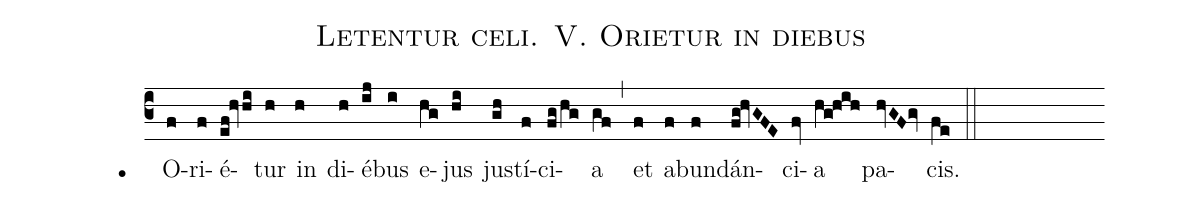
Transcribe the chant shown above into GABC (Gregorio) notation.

name: Letentur celi. V. Orietur in diebus;
%%
<sp>℣.</sp> O(f)ri(f)é(ef!hvhi)tur(h) in(h) di(h)é(ij)bus(i) e(hg)jus(hi) jus(gh)tí(f)ci(fg/hg)a(gf) (,)
et(f) a(f)bun(f)dán(fg!hvGFE)ci(fv)a(hg!hih) pa(hvGF/0gv)cis.(fe) (::)
